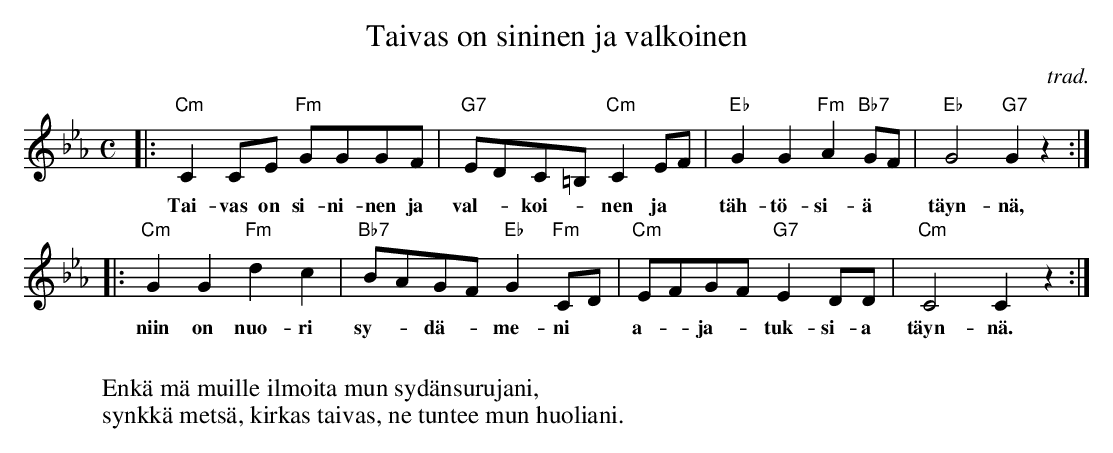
X:1
T:Taivas on sininen ja valkoinen
C:trad.
M:C
L:1/8
K:C min
|: "Cm"C2CE "Fm"GGGF | "G7"EDC=B, "Cm"C2EF | "Eb"G2G2 "Fm"A2"Bb7"GF | "Eb"G4 "G7"G2 z2 :|
w:Tai-vas on si-ni-nen ja | val--koi--nen ja | täh-tö-si-ä | täyn-nä,
|: "Cm"G2G2 "Fm"d2c2 | "Bb7"BAGF "Eb"G2"Fm"CD | "Cm"EFGF "G7"E2DD | "Cm"C4C2 z2 :|
w:niin on nuo-ri | sy--dä--me-ni | a--ja--tuk-si-a | täyn-nä.
W:
W:Enkä mä muille ilmoita mun sydänsurujani,
W:synkkä metsä, kirkas taivas, ne tuntee mun huoliani.
